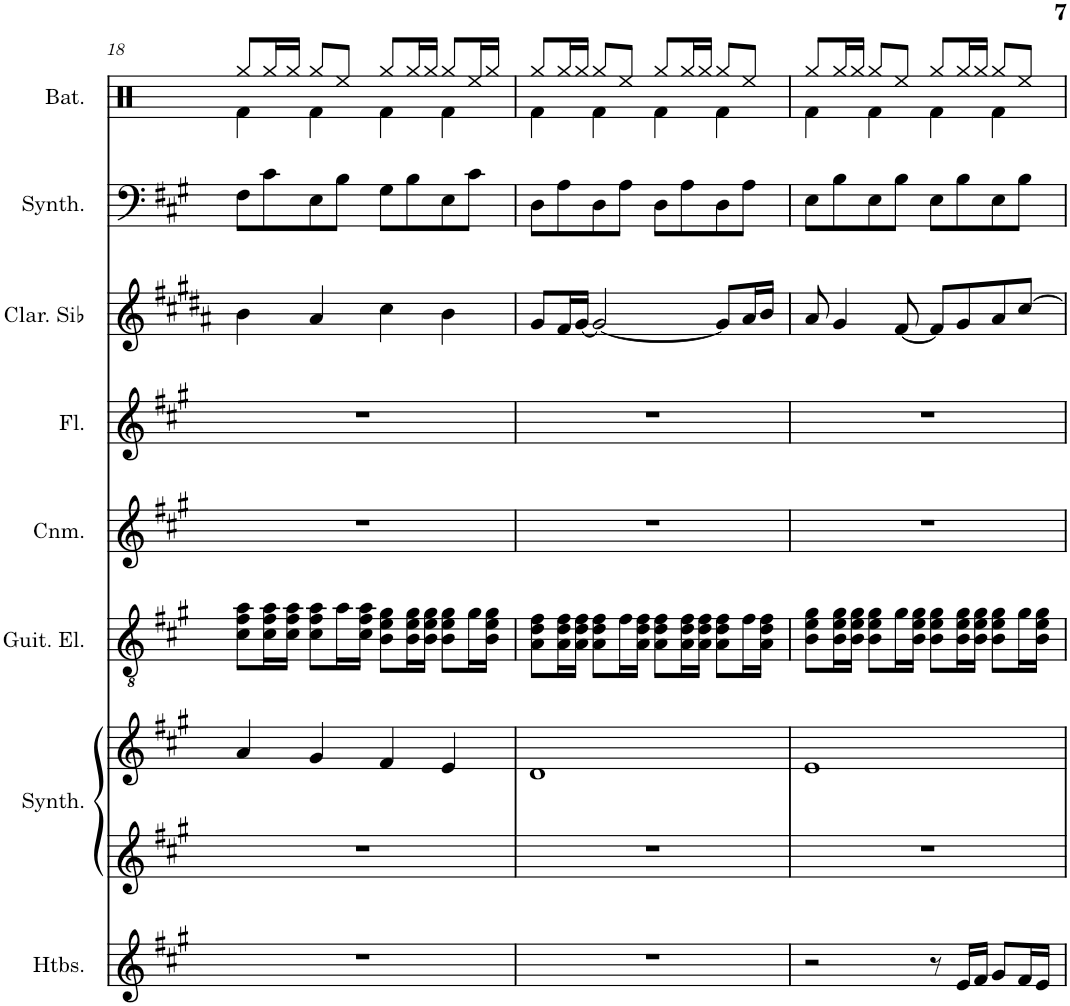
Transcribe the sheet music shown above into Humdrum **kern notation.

**kern	**kern	**kern	**kern	**kern	**kern	**kern	**kern	**kern
*part8	*part7	*part7	*part6	*part5	*part4	*part3	*part2	*part1
*staff9	*staff8	*staff7	*staff6	*staff5	*staff4	*staff3	*staff2	*staff1
*I"Hautbois, Oboe	*I"Synthétiseur Pad, Pad 7	*	*I"Guitare électrique, Clean guitar	*I"Cornemuse, Bagpipe	*I"Flûte, Flute	*I"Clarinette en Sib	*I"Synthétiseur d'effets, Synth bass (Lead 8)	*I"Batterie, Drums
*I'Htbs.	*I'Synth.	*	*I'Guit. El.	*I'Cnm.	*I'Fl.	*I'Clar. Sib	*I'Synth.	*I'Bat.
!!LO:PB:g=z
*clefG2	*clefG2	*clefG2	*clefGv2	*clefG2	*clefG2	*clefG2	*clefF4	*clefX
*	*	*	*	*Trd1c2	*	*Trd1c2	*	*
*k[f#c#g#]	*k[f#c#g#]	*k[f#c#g#]	*k[f#c#g#]	*k[f#c#g#]	*k[f#c#g#]	*k[f#c#g#d#a#]	*k[f#c#g#]	*k[]
*M4/4	*M4/4	*M4/4	*M4/4	*M4/4	*M4/4	*M4/4	*M4/4	*M4/4
=18	=18	=18	=18	=18	=18	=18	=18	=18
*	*	*	*	*	*	*	*	*^
1r	1r	4a/	8c#\ 8f#\ 8a\L	1r	1r	4b\	8F#\L	8Rgg/L	4Rf\
.	.	.	16c#\ 16f#\ 16a\L	.	.	.	8c#\	16Rgg/L	.
.	.	.	16c#\ 16f#\ 16a\JJ	.	.	.	.	16Rgg/JJ	.
.	.	4g#/	8c#\ 8f#\ 8a\L	.	.	4a#/	8E\	8Rgg/L	4Rf\
.	.	.	16a\L	.	.	.	8B\J	8Ree/J	.
.	.	.	16c#\ 16f#\ 16a\JJ	.	.	.	.	.	.
.	.	4f#/	8B\ 8e\ 8g#\L	.	.	4cc#\	8G#\L	8Rgg/L	4Rf\
.	.	.	16B\ 16e\ 16g#\L	.	.	.	8B\	16Rgg/L	.
.	.	.	16B\ 16e\ 16g#\JJ	.	.	.	.	16Rgg/JJ	.
.	.	4e/	8B\ 8e\ 8g#\L	.	.	4b\	8E\	8Rgg/L	4Rf\
.	.	.	16g#\L	.	.	.	8c#\J	16Ree/L	.
.	.	.	16B\ 16e\ 16g#\JJ	.	.	.	.	16Rgg/JJ	.
=19	=19	=19	=19	=19	=19	=19	=19	=19	=19
1r	1r	1d	8A\ 8d\ 8f#\L	1r	1r	8g#/L	8D\L	8Rgg/L	4Rf\
.	.	.	16A\ 16d\ 16f#\L	.	.	16f#/L	8A\	16Rgg/L	.
.	.	.	16A\ 16d\ 16f#\JJ	.	.	[16g#/JJ	.	16Rgg/JJ	.
.	.	.	8A\ 8d\ 8f#\L	.	.	2g#/_	8D\	8Rgg/L	4Rf\
.	.	.	16f#\L	.	.	.	8A\J	8Ree/J	.
.	.	.	16A\ 16d\ 16f#\JJ	.	.	.	.	.	.
.	.	.	8A\ 8d\ 8f#\L	.	.	.	8D\L	8Rgg/L	4Rf\
.	.	.	16A\ 16d\ 16f#\L	.	.	.	8A\	16Rgg/L	.
.	.	.	16A\ 16d\ 16f#\JJ	.	.	.	.	16Rgg/JJ	.
.	.	.	8A\ 8d\ 8f#\L	.	.	8g#/L]	8D\	8Rgg/L	4Rf\
.	.	.	16f#\L	.	.	16a#/L	8A\J	8Ree/J	.
.	.	.	16A\ 16d\ 16f#\JJ	.	.	16b/JJ	.	.	.
=20	=20	=20	=20	=20	=20	=20	=20	=20	=20
2r	1r	1e	8B\ 8e\ 8g#\L	1r	1r	8a#/	8E\L	8Rgg/L	4Rf\
.	.	.	16B\ 16e\ 16g#\L	.	.	4g#/	8B\	16Rgg/L	.
.	.	.	16B\ 16e\ 16g#\JJ	.	.	.	.	16Rgg/JJ	.
.	.	.	8B\ 8e\ 8g#\L	.	.	.	8E\	8Rgg/L	4Rf\
.	.	.	16g#\L	.	.	[8f#/	8B\J	8Ree/J	.
.	.	.	16B\ 16e\ 16g#\JJ	.	.	.	.	.	.
8r	.	.	8B\ 8e\ 8g#\L	.	.	8f#/L]	8E\L	8Rgg/L	4Rf\
16e/LL	.	.	16B\ 16e\ 16g#\L	.	.	8g#/	8B\	16Rgg/L	.
16f#/JJ	.	.	16B\ 16e\ 16g#\JJ	.	.	.	.	16Rgg/JJ	.
8g#/L	.	.	8B\ 8e\ 8g#\L	.	.	8a#/	8E\	8Rgg/L	4Rf\
16f#/L	.	.	16g#\L	.	.	[8cc#/J	8B\J	8Ree/J	.
16e/JJ	.	.	16B\ 16e\ 16g#\JJ	.	.	.	.	.	.
*	*	*	*	*	*	*	*	*v	*v
=	=	=	=	=	=	=	=	=
*-	*-	*-	*-	*-	*-	*-	*-	*-
